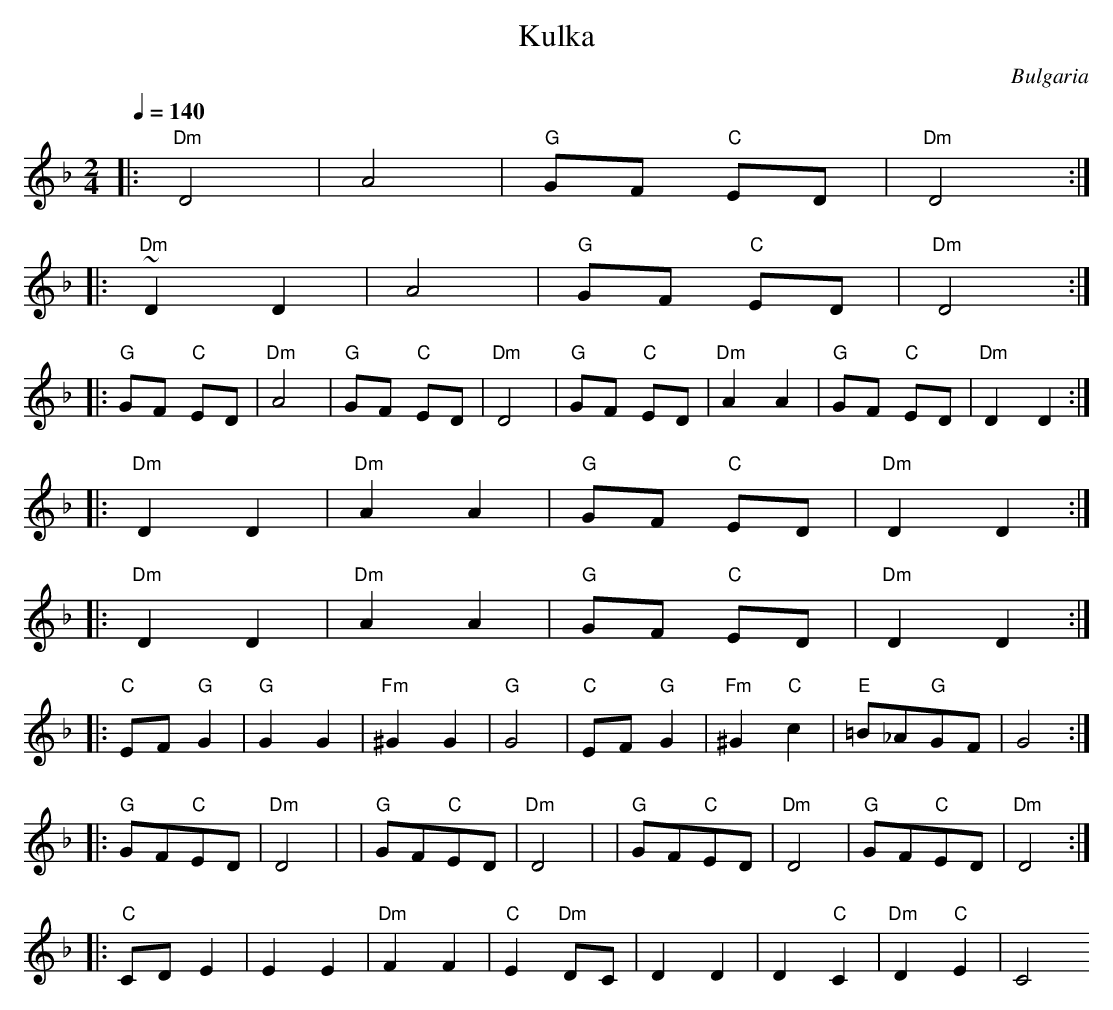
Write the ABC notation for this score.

X:1
T:Kulka
O:Bulgaria
L:1/8
M:2/4
Q:1/4=140
K:F
|:"Dm"D4| A4| "G"GF "C"ED| "Dm"D4:|
|:"Dm"~D2D2| A4| "G"GF "C"ED| "Dm"D4:|
|: "G"GF "C"ED| "Dm"A4| "G"GF "C"ED| "Dm"D4|\
 "G"GF "C"ED| "Dm"A2 A2| "G"GF "C"ED| "Dm"D2 D2 :|
|:"Dm"D2 D2| "Dm"A2 A2| "G"GF "C"ED| "Dm"D2 D2:|
|:"Dm"D2 D2| "Dm"A2 A2| "G"GF "C"ED| "Dm"D2 D2:|
|:"C"EF "G"G2| "G"G2 G2| "Fm"^G2 G2| "G"G4| "C"EF "G"G2| "Fm"^G2 "C"c2 |"E"=B_A"G"GF | G4:|
|: "G"GF"C"ED| "Dm"D4| | "G"GF"C"ED| "Dm"D4| | "G"GF"C"ED| "Dm"D4|  "G"GF"C"ED| "Dm"D4:|
|:"C"CD E2| E2 E2| "Dm"F2 F2| "C"E2 "Dm"DC| D2 D2| D2 "C"C2| "Dm"D2 "C"E2 | C4
:|
